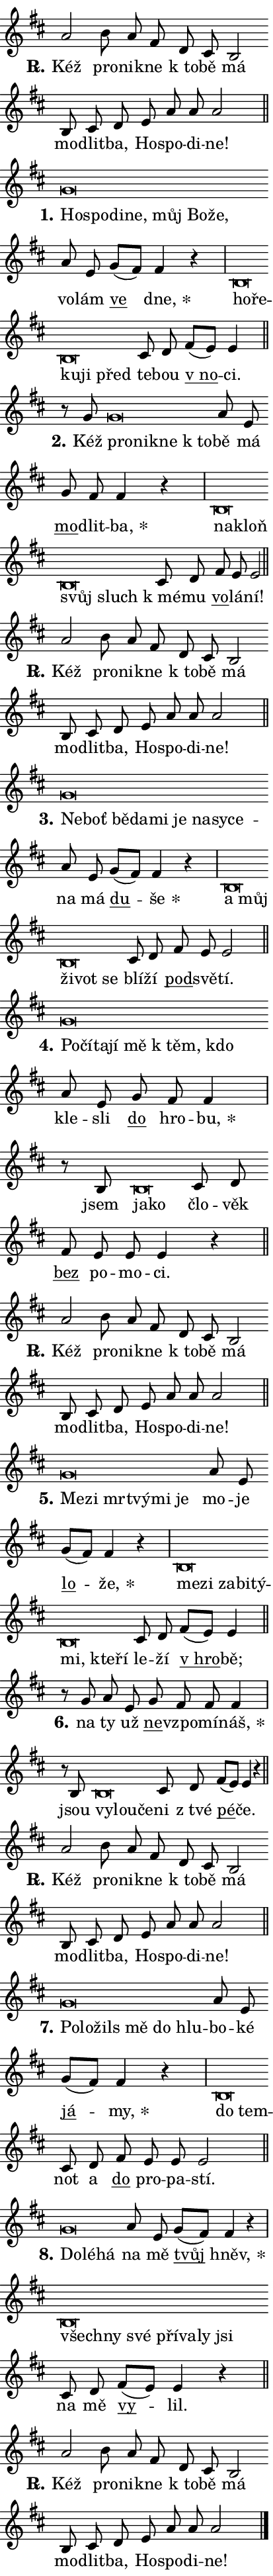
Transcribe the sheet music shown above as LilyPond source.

\version "2.24.0"
\header { tagline = "" }
\paper {
  indent = 0\cm
  top-margin = 0\cm
  right-margin = 0.13\cm % to fit lyric hyphens
  bottom-margin = 0\cm
  left-margin = 0\cm
  paper-width = 7\cm
  page-breaking = #ly:one-page-breaking
  system-system-spacing.basic-distance = #11
  score-system-spacing.basic-distance = #11
  ragged-last = ##f
}


%% Author: Thomas Morley
%% https://lists.gnu.org/archive/html/lilypond-user/2020-05/msg00002.html
#(define (line-position grob)
"Returns position of @var[grob} in current system:
   @code{'start}, if at first time-step
   @code{'end}, if at last time-step
   @code{'middle} otherwise
"
  (let* ((col (ly:item-get-column grob))
         (ln (ly:grob-object col 'left-neighbor))
         (rn (ly:grob-object col 'right-neighbor))
         (col-to-check-left (if (ly:grob? ln) ln col))
         (col-to-check-right (if (ly:grob? rn) rn col))
         (break-dir-left
           (and
             (ly:grob-property col-to-check-left 'non-musical #f)
             (ly:item-break-dir col-to-check-left)))
         (break-dir-right
           (and
             (ly:grob-property col-to-check-right 'non-musical #f)
             (ly:item-break-dir col-to-check-right))))
        (cond ((eqv? 1 break-dir-left) 'start)
              ((eqv? -1 break-dir-right) 'end)
              (else 'middle))))

#(define (tranparent-at-line-position vctor)
  (lambda (grob)
  "Relying on @code{line-position} select the relevant enry from @var{vctor}.
Used to determine transparency,"
    (case (line-position grob)
      ((end) (not (vector-ref vctor 0)))
      ((middle) (not (vector-ref vctor 1)))
      ((start) (not (vector-ref vctor 2))))))

noteHeadBreakVisibility =
#(define-music-function (break-visibility)(vector?)
"Makes @code{NoteHead}s transparent relying on @var{break-visibility}"
#{
  \override NoteHead.transparent =
    #(tranparent-at-line-position break-visibility)
#})

#(define delete-ledgers-for-transparent-note-heads
  (lambda (grob)
    "Reads whether a @code{NoteHead} is transparent.
If so this @code{NoteHead} is removed from @code{'note-heads} from
@var{grob}, which is supposed to be @code{LedgerLineSpanner}.
As a result ledgers are not printed for this @code{NoteHead}"
    (let* ((nhds-array (ly:grob-object grob 'note-heads))
           (nhds-list
             (if (ly:grob-array? nhds-array)
                 (ly:grob-array->list nhds-array)
                 '()))
           ;; Relies on the transparent-property being done before
           ;; Staff.LedgerLineSpanner.after-line-breaking is executed.
           ;; This is fragile ...
           (to-keep
             (remove
               (lambda (nhd)
                 (ly:grob-property nhd 'transparent #f))
               nhds-list)))
      ;; TODO find a better method to iterate over grob-arrays, similiar
      ;; to filter/remove etc for lists
      ;; For now rebuilt from scratch
      (set! (ly:grob-object grob 'note-heads)  '())
      (for-each
        (lambda (nhd)
          (ly:pointer-group-interface::add-grob grob 'note-heads nhd))
        to-keep))))

squashNotes = {
  \override NoteHead.X-extent = #'(-0.2 . 0.2)
  \override NoteHead.Y-extent = #'(-0.75 . 0)
  \override NoteHead.stencil =
    #(lambda (grob)
       (let ((pos (ly:grob-property grob 'staff-position)))
         (begin
           (if (< pos -7) (display "ERROR: Lower brevis then expected\n") (display ""))
           (if (<= pos -6) ly:text-interface::print ly:note-head::print))))
}
unSquashNotes = {
  \revert NoteHead.X-extent
  \revert NoteHead.Y-extent
  \revert NoteHead.stencil
}

hideNotes = \noteHeadBreakVisibility #begin-of-line-visible
unHideNotes = \noteHeadBreakVisibility #all-visible

% work-around for resetting accidentals
% https://lilypond.org/doc/v2.23/Documentation/notation/displaying-rhythms#unmetered-music
cadenzaMeasure = {
  \cadenzaOff
  \partial 1024 s1024
  \cadenzaOn
}

#(define-markup-command (accent layout props text) (markup?)
  "Underline accented syllable"
  (interpret-markup layout props
    #{\markup \override #'(offset . 4.3) \underline { #text }#}))

responsum = \markup \concat {
  "R" \hspace #-1.05 \path #0.1 #'((moveto 0 0.07) (lineto 0.9 0.8)) \hspace #0.05 "."
}

spaceSize = #0.6828661417322834 % exact space size for TeX Gyre Schola

\layout {
  \context {
    \Staff
    \remove "Time_signature_engraver"
    \override LedgerLineSpanner.after-line-breaking = #delete-ledgers-for-transparent-note-heads
  }
  \context {
    \Lyrics {
      \override LyricSpace.minimum-distance = \spaceSize
      \override LyricText.font-name = #"TeX Gyre Schola"
      \override LyricText.font-size = 1
      \override StanzaNumber.font-name = #"TeX Gyre Schola Bold"
      \override StanzaNumber.font-size = 1
    }
  }
  \context {
    \Score 
    \override NoteHead.text =
      #(lambda (grob) 
        (let ((pos (ly:grob-property grob 'staff-position)))
          #{\markup {
            \combine
              \halign #-0.55 \raise #(if (= pos -6) 0 0.5) \override #'(thickness . 2) \draw-line #'(3.2 . 0)
              \musicglyph "noteheads.sM1"
          }#}))
  }
}

% magnetic-lyrics.ily
%
%   written by
%     Jean Abou Samra <jean@abou-samra.fr>
%     Werner Lemberg <wl@gnu.org>
%
%   adapted by
%     Jiri Hon <jiri.hon@gmail.com>
%
% Version 2022-Apr-15

% https://www.mail-archive.com/lilypond-user@gnu.org/msg149350.html

#(define (Left_hyphen_pointer_engraver context)
   "Collect syllable-hyphen-syllable occurrences in lyrics and store
them in properties.  This engraver only looks to the left.  For
example, if the lyrics input is @code{foo -- bar}, it does the
following.

@itemize @bullet
@item
Set the @code{text} property of the @code{LyricHyphen} grob between
@q{foo} and @q{bar} to @code{foo}.

@item
Set the @code{left-hyphen} property of the @code{LyricText} grob with
text @q{foo} to the @code{LyricHyphen} grob between @q{foo} and
@q{bar}.
@end itemize

Use this auxiliary engraver in combination with the
@code{lyric-@/text::@/apply-@/magnetic-@/offset!} hook."
   (let ((hyphen #f)
         (text #f))
     (make-engraver
      (acknowledgers
       ((lyric-syllable-interface engraver grob source-engraver)
        (set! text grob)))
      (end-acknowledgers
       ((lyric-hyphen-interface engraver grob source-engraver)
        ;(when (not (grob::has-interface grob 'lyric-space-interface))
          (set! hyphen grob)));)
      ((stop-translation-timestep engraver)
       (when (and text hyphen)
         (ly:grob-set-object! text 'left-hyphen hyphen))
       (set! text #f)
       (set! hyphen #f)))))

#(define (lyric-text::apply-magnetic-offset! grob)
   "If the space between two syllables is less than the value in
property @code{LyricText@/.details@/.squash-threshold}, move the right
syllable to the left so that it gets concatenated with the left
syllable.

Use this function as a hook for
@code{LyricText@/.after-@/line-@/breaking} if the
@code{Left_@/hyphen_@/pointer_@/engraver} is active."
   (let ((hyphen (ly:grob-object grob 'left-hyphen #f)))
     (when hyphen
       (let ((left-text (ly:spanner-bound hyphen LEFT)))
         (when (grob::has-interface left-text 'lyric-syllable-interface)
           (let* ((common (ly:grob-common-refpoint grob left-text X))
                  (this-x-ext (ly:grob-extent grob common X))
                  (left-x-ext
                   (begin
                     ;; Trigger magnetism for left-text.
                     (ly:grob-property left-text 'after-line-breaking)
                     (ly:grob-extent left-text common X)))
                  ;; `delta` is the gap width between two syllables.
                  (delta (- (interval-start this-x-ext)
                            (interval-end left-x-ext)))
                  (details (ly:grob-property grob 'details))
                  (threshold (assoc-get 'squash-threshold details 0.2)))
             (when (< delta threshold)
               (let* (;; We have to manipulate the input text so that
                      ;; ligatures crossing syllable boundaries are not
                      ;; disabled.  For languages based on the Latin
                      ;; script this is essentially a beautification.
                      ;; However, for non-Western scripts it can be a
                      ;; necessity.
                      (lt (ly:grob-property left-text 'text))
                      (rt (ly:grob-property grob 'text))
                      (is-space (grob::has-interface hyphen 'lyric-space-interface))
                      (space (if is-space " " ""))
                      (extra-delta (if is-space spaceSize 0))
                      ;; Append new syllable.
                      (ltrt-space (if (and (string? lt) (string? rt))
                                (string-append lt space rt)
                                (make-concat-markup (list lt space rt))))
                      ;; Right-align `ltrt` to the right side.
                      (ltrt-space-markup (grob-interpret-markup
                               grob
                               (make-translate-markup
                                (cons (interval-length this-x-ext) 0)
                                (make-right-align-markup ltrt-space)))))
                 (begin
                   ;; Don't print `left-text`.
                   (ly:grob-set-property! left-text 'stencil #f)
                   ;; Set text and stencil (which holds all collected
                   ;; syllables so far) and shift it to the left.
                   (ly:grob-set-property! grob 'text ltrt-space)
                   (ly:grob-set-property! grob 'stencil ltrt-space-markup)
                   (ly:grob-translate-axis! grob (- (- delta extra-delta)) X))))))))))


#(define (lyric-hyphen::displace-bounds-first grob)
   ;; Make very sure this callback isn't triggered too early.
   (let ((left (ly:spanner-bound grob LEFT))
         (right (ly:spanner-bound grob RIGHT)))
     (ly:grob-property left 'after-line-breaking)
     (ly:grob-property right 'after-line-breaking)
     (ly:lyric-hyphen::print grob)))

squashThreshold = #0.4

\layout {
  \context {
    \Lyrics
    \consists #Left_hyphen_pointer_engraver
    \override LyricText.after-line-breaking =
      #lyric-text::apply-magnetic-offset!
    \override LyricHyphen.stencil = #lyric-hyphen::displace-bounds-first
    \override LyricText.details.squash-threshold = \squashThreshold
    \override LyricHyphen.minimum-distance = 0
    \override LyricHyphen.minimum-length = \squashThreshold
  }
}

squashText = \override LyricText.details.squash-threshold = 9999
unSquashText = \override LyricText.details.squash-threshold = \squashThreshold

leftText = \override LyricText.self-alignment-X = #LEFT
unLeftText = \revert LyricText.self-alignment-X

starOffset = #(lambda (grob) 
                (let ((x_offset (ly:self-alignment-interface::aligned-on-x-parent grob)))
                  (if (= x_offset 0) 0 (+ x_offset 1.2))))

star = #(define-music-function (syllable)(string?)
"Append star separator at the end of a syllable"
#{
  \once \override LyricText.X-offset = #starOffset
  \lyricmode { \markup {
    #syllable
    \override #'((font-name . "TeX Gyre Schola Bold")) \hspace #0.2 \lower #0.65 \larger "*"
  } }
#})

starAccent = #(define-music-function (syllable)(string?)
"Append star separator at the end of a syllable and make accent"
#{
  \once \override LyricText.X-offset = #starOffset
  \lyricmode { \markup {
    \accent #syllable
    \override #'((font-name . "TeX Gyre Schola Bold")) \hspace #0.2 \lower #0.65 \larger "*"
  } }
#})

breath = #(define-music-function (syllable)(string?)
"Append breathing indicator at the end of a syllable"
#{
  \lyricmode { \markup { #syllable "+" } }
#})

optionalBreath = #(define-music-function (syllable)(string?)
"Append optional breathing indicator at the end of a syllable"
#{
  \lyricmode { \markup { #syllable "(+)" } }
#})


\score {
    <<
        \new Voice = "melody" { \cadenzaOn \key d \major \relative { a'2 b8 a fis \bar "" d cis b2 \bar "" b8 cis d \bar "" e a a a2 \cadenzaMeasure \bar "||" \break } }
        \new Lyrics \lyricsto "melody" { \lyricmode { \set stanza = \responsum
Kéž pro -- nik -- ne "k to" -- bě má mo -- dlit -- ba, Ho -- spo -- di -- ne! } }
    >>
    \layout {}
}

\score {
    <<
        \new Voice = "melody" { \cadenzaOn \key d \major \relative { \squashNotes g'\breve*1/16 \hideNotes \breve*1/16 \bar "" \breve*1/16 \bar "" \breve*1/16 \bar "" \breve*1/16 \bar "" \breve*1/16 \breve*1/16 \bar "" \unHideNotes \unSquashNotes a8 e \bar "" g[( fis)] fis4 r \cadenzaMeasure \bar "|" \squashNotes b,\breve*1/16 \hideNotes \breve*1/16 \bar "" \breve*1/16 \bar "" \breve*1/16 \breve*1/16 \bar "" \unHideNotes \unSquashNotes cis8 d \bar "" fis[( e)] e4 \cadenzaMeasure \bar "||" \break } }
        \new Lyrics \lyricsto "melody" { \lyricmode { \set stanza = "1."
\leftText Ho -- \squashText spo -- di -- ne, můj Bo -- že, \unLeftText \unSquashText vo -- lám \markup \accent ve \star dne, \leftText ho -- \squashText ře -- ku -- ji před \unLeftText \unSquashText te -- bou \markup \accent "v no" -- ci. } }
    >>
    \layout {}
}

\score {
    <<
        \new Voice = "melody" { \cadenzaOn \key d \major \relative { r8 g'8 \squashNotes g\breve*1/16 \hideNotes \breve*1/16 \bar "" \breve*1/16 \breve*1/16 \bar "" \unHideNotes \unSquashNotes a8 e \bar "" g fis fis4 r \cadenzaMeasure \bar "|" \squashNotes b,\breve*1/16 \hideNotes \breve*1/16 \bar "" \breve*1/16 \breve*1/16 \bar "" \unHideNotes \unSquashNotes cis8 d \bar "" fis e e2 \cadenzaMeasure \bar "||" \break } }
        \new Lyrics \lyricsto "melody" { \lyricmode { \set stanza = "2."
Kéž \leftText pro -- \squashText nik -- ne "k to" -- \unLeftText \unSquashText bě má \markup \accent mo -- dlit -- \star ba, \leftText na -- \squashText kloň svůj sluch \unLeftText \unSquashText "k mé" -- mu \markup \accent vo -- lá -- ní! } }
    >>
    \layout {}
}

\score {
    <<
        \new Voice = "melody" { \cadenzaOn \key d \major \relative { a'2 b8 a fis \bar "" d cis b2 \bar "" b8 cis d \bar "" e a a a2 \cadenzaMeasure \bar "||" \break } }
        \new Lyrics \lyricsto "melody" { \lyricmode { \set stanza = \responsum
Kéž pro -- nik -- ne "k to" -- bě má mo -- dlit -- ba, Ho -- spo -- di -- ne! } }
    >>
    \layout {}
}

\score {
    <<
        \new Voice = "melody" { \cadenzaOn \key d \major \relative { \squashNotes g'\breve*1/16 \hideNotes \breve*1/16 \bar "" \breve*1/16 \bar "" \breve*1/16 \bar "" \breve*1/16 \bar "" \breve*1/16 \bar "" \breve*1/16 \bar "" \breve*1/16 \breve*1/16 \bar "" \unHideNotes \unSquashNotes a8 e \bar "" g[( fis)] fis4 r \cadenzaMeasure \bar "|" \squashNotes b,\breve*1/16 \hideNotes \breve*1/16 \bar "" \breve*1/16 \bar "" \breve*1/16 \breve*1/16 \bar "" \unHideNotes \unSquashNotes cis8 d \bar "" fis e e2 \cadenzaMeasure \bar "||" \break } }
        \new Lyrics \lyricsto "melody" { \lyricmode { \set stanza = "3."
\leftText Ne -- \squashText boť bě -- da -- mi je na -- sy -- ce -- \unLeftText \unSquashText na má \markup \accent du -- \star še \leftText a \squashText můj ži -- vot se \unLeftText \unSquashText blí -- ží \markup \accent pod -- svě -- tí. } }
    >>
    \layout {}
}

\score {
    <<
        \new Voice = "melody" { \cadenzaOn \key d \major \relative { \squashNotes g'\breve*1/16 \hideNotes \breve*1/16 \bar "" \breve*1/16 \bar "" \breve*1/16 \bar "" \breve*1/16 \bar "" \breve*1/16 \breve*1/16 \bar "" \unHideNotes \unSquashNotes a8 e \bar "" g fis fis4 \cadenzaMeasure \bar "|" r8 b,8 \squashNotes b\breve*1/16 \hideNotes \breve*1/16 \bar "" \unHideNotes \unSquashNotes cis8 d \bar "" fis e e e4 r \cadenzaMeasure \bar "||" \break } }
        \new Lyrics \lyricsto "melody" { \lyricmode { \set stanza = "4."
\leftText Po -- \squashText čí -- ta -- jí mě "k těm," kdo \unLeftText \unSquashText kle -- sli \markup \accent do hro -- \star bu, jsem \leftText ja -- \squashText ko \unLeftText \unSquashText člo -- věk \markup \accent bez po -- mo -- ci. } }
    >>
    \layout {}
}

\score {
    <<
        \new Voice = "melody" { \cadenzaOn \key d \major \relative { a'2 b8 a fis \bar "" d cis b2 \bar "" b8 cis d \bar "" e a a a2 \cadenzaMeasure \bar "||" \break } }
        \new Lyrics \lyricsto "melody" { \lyricmode { \set stanza = \responsum
Kéž pro -- nik -- ne "k to" -- bě má mo -- dlit -- ba, Ho -- spo -- di -- ne! } }
    >>
    \layout {}
}

\score {
    <<
        \new Voice = "melody" { \cadenzaOn \key d \major \relative { \squashNotes g'\breve*1/16 \hideNotes \breve*1/16 \bar "" \breve*1/16 \bar "" \breve*1/16 \bar "" \breve*1/16 \breve*1/16 \bar "" \unHideNotes \unSquashNotes a8 e \bar "" g[( fis)] fis4 r \cadenzaMeasure \bar "|" \squashNotes b,\breve*1/16 \hideNotes \breve*1/16 \bar "" \breve*1/16 \bar "" \breve*1/16 \bar "" \breve*1/16 \bar "" \breve*1/16 \bar "" \breve*1/16 \breve*1/16 \bar "" \unHideNotes \unSquashNotes cis8 d \bar "" fis[( e)] e4 \cadenzaMeasure \bar "||" \break } }
        \new Lyrics \lyricsto "melody" { \lyricmode { \set stanza = "5."
\leftText Me -- \squashText zi mrt -- vý -- mi je \unLeftText \unSquashText mo -- je \markup \accent lo -- \star že, \leftText me -- \squashText zi za -- bi -- tý -- mi, kte -- ří \unLeftText \unSquashText le -- ží \markup \accent "v hro" -- bě; } }
    >>
    \layout {}
}

\score {
    <<
        \new Voice = "melody" { \cadenzaOn \key d \major \relative { r8 g' a8 e \bar "" g fis fis fis4 \cadenzaMeasure \bar "|" r8 b,8 \squashNotes b\breve*1/16 \hideNotes \breve*1/16 \breve*1/16 \bar "" \unHideNotes \unSquashNotes cis8 d \bar "" fis[( e)] e4 r \cadenzaMeasure \bar "||" \break } }
        \new Lyrics \lyricsto "melody" { \lyricmode { \set stanza = "6."
na ty už \markup \accent ne -- vzpo -- mí -- \star náš, jsou \leftText vy -- \squashText lou -- če -- \unLeftText \unSquashText ni "z tvé" \markup \accent pé -- če. } }
    >>
    \layout {}
}

\score {
    <<
        \new Voice = "melody" { \cadenzaOn \key d \major \relative { a'2 b8 a fis \bar "" d cis b2 \bar "" b8 cis d \bar "" e a a a2 \cadenzaMeasure \bar "||" \break } }
        \new Lyrics \lyricsto "melody" { \lyricmode { \set stanza = \responsum
Kéž pro -- nik -- ne "k to" -- bě má mo -- dlit -- ba, Ho -- spo -- di -- ne! } }
    >>
    \layout {}
}

\score {
    <<
        \new Voice = "melody" { \cadenzaOn \key d \major \relative { \squashNotes g'\breve*1/16 \hideNotes \breve*1/16 \bar "" \breve*1/16 \bar "" \breve*1/16 \bar "" \breve*1/16 \breve*1/16 \bar "" \unHideNotes \unSquashNotes a8 e \bar "" g[( fis)] fis4 r \cadenzaMeasure \bar "|" \squashNotes b,\breve*1/16 \hideNotes \breve*1/16 \bar "" \unHideNotes \unSquashNotes cis8 d \bar "" fis e e e2 \cadenzaMeasure \bar "||" \break } }
        \new Lyrics \lyricsto "melody" { \lyricmode { \set stanza = "7."
\leftText Po -- \squashText lo -- žils mě do hlu -- \unLeftText \unSquashText bo -- ké \markup \accent já -- \star my, \leftText do \squashText tem -- \unLeftText \unSquashText not a \markup \accent do pro -- pa -- stí. } }
    >>
    \layout {}
}

\score {
    <<
        \new Voice = "melody" { \cadenzaOn \key d \major \relative { \squashNotes g'\breve*1/16 \hideNotes \breve*1/16 \breve*1/16 \bar "" \unHideNotes \unSquashNotes a8 e \bar "" g[( fis)] fis4 r \cadenzaMeasure \bar "|" \squashNotes b,\breve*1/16 \hideNotes \breve*1/16 \bar "" \breve*1/16 \bar "" \breve*1/16 \bar "" \breve*1/16 \bar "" \breve*1/16 \breve*1/16 \bar "" \unHideNotes \unSquashNotes cis8 d \bar "" fis[( e)] e4 r \cadenzaMeasure \bar "||" \break } }
        \new Lyrics \lyricsto "melody" { \lyricmode { \set stanza = "8."
\leftText Do -- \squashText lé -- há \unLeftText \unSquashText na mě \markup \accent tvůj \star hněv, \leftText všech -- \squashText ny své pří -- va -- ly jsi \unLeftText \unSquashText na mě \markup \accent vy -- lil. } }
    >>
    \layout {}
}

\score {
    <<
        \new Voice = "melody" { \cadenzaOn \key d \major \relative { a'2 b8 a fis \bar "" d cis b2 \bar "" b8 cis d \bar "" e a a a2 \cadenzaMeasure \bar "||" \break } \bar "|." }
        \new Lyrics \lyricsto "melody" { \lyricmode { \set stanza = \responsum
Kéž pro -- nik -- ne "k to" -- bě má mo -- dlit -- ba, Ho -- spo -- di -- ne! } }
    >>
    \layout {}
}
